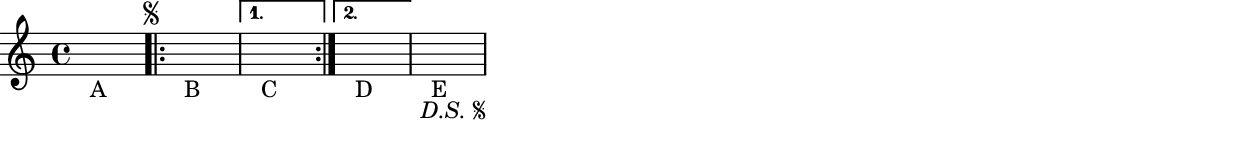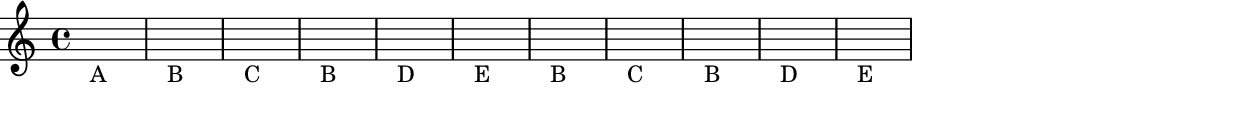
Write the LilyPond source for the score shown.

%% Generated by lilypond-book
%% Options: [exampleindent=10.16\mm,indent=0\mm,line-width=160\mm]
\include "lilypond-book-preamble.ly"


% ****************************************************************
% Start cut-&-pastable-section
% ****************************************************************

#(ly:set-option 'eps-box-padding 3.000000)



\paper {
  indent = 0\mm
  line-width = 160\mm
  % offset the left padding, also add 1mm as lilypond creates cropped
  % images with a little space on the right
  line-width = #(- line-width (* mm  3.000000) (* mm 1))
}

\layout {
  
}




% ****************************************************************
% ly snippet:
% ****************************************************************
\sourcefilename "/lilypond-2.23.82/input/regression/repeat-volta-in-segno-start.ly"
\sourcefileline 0
\version "2.23.6"

#(ly:set-option 'warning-as-error #t)

\header {
  texidoc="This tests a @code{\\repeat volta} inside and at the start
of a @code{\\repeat segno}.  The music unfolds to A@tie{}BCBDE BCBDE."
}

piece = \new Voice \fixed c' {
  s1_"A"
  \repeat segno 2 {
    \repeat volta 2 {
      s1_"B"
      \alternative {
        s1_"C"
        s1_"D"
      }
    }
    s1_"E"
  }
}

\new Score { \piece }
\new Score { \unfoldRepeats \piece }



% ****************************************************************
% end ly snippet
% ****************************************************************
